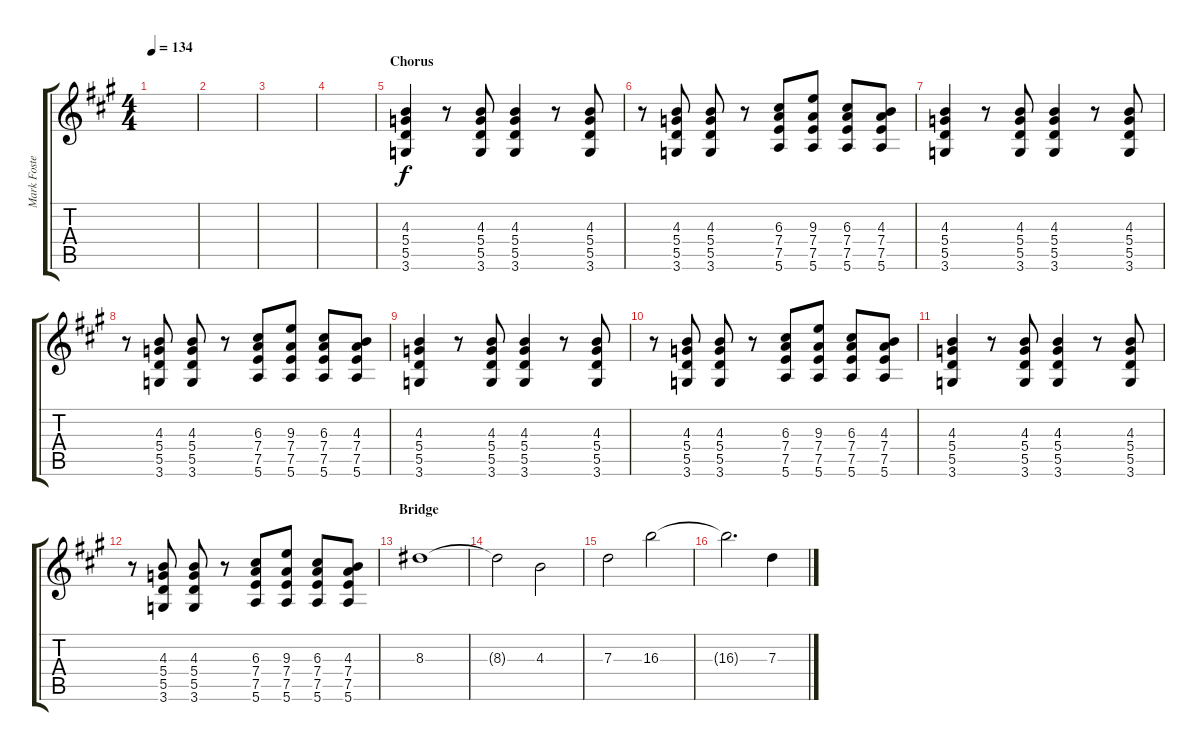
\track ("Mark Foster Electric Guitar" "Mark Foste") {instrument electricguitarclean}
\staff {score tabs}
\tuning (E4 B3 G3 D3 A2 E2) {hide}
\ts (4 4)
\tempo 134
\clef g2
\ks a
|
|
|
|
\section ("" "Chorus")
(4.3 5.4 5.5 3.6).4 r.8 (4.3 5.4 5.5 3.6).8 (4.3 5.4 5.5 3.6).4 r.8 (4.3 5.4 5.5 3.6).8 |
r.8 (4.3 5.4 5.5 3.6).8 (4.3 5.4 5.5 3.6).8 r.8 (6.3 7.4 7.5 5.6).8 (9.3 7.4 7.5 5.6).8 (6.3 7.4 7.5 5.6).8 (4.3 7.4 7.5 5.6).8 |
(4.3 5.4 5.5 3.6).4 r.8 (4.3 5.4 5.5 3.6).8 (4.3 5.4 5.5 3.6).4 r.8 (4.3 5.4 5.5 3.6).8 |
r.8 (4.3 5.4 5.5 3.6).8 (4.3 5.4 5.5 3.6).8 r.8 (6.3 7.4 7.5 5.6).8 (9.3 7.4 7.5 5.6).8 (6.3 7.4 7.5 5.6).8 (4.3 7.4 7.5 5.6).8 |
(4.3 5.4 5.5 3.6).4 r.8 (4.3 5.4 5.5 3.6).8 (4.3 5.4 5.5 3.6).4 r.8 (4.3 5.4 5.5 3.6).8 |
r.8 (4.3 5.4 5.5 3.6).8 (4.3 5.4 5.5 3.6).8 r.8 (6.3 7.4 7.5 5.6).8 (9.3 7.4 7.5 5.6).8 (6.3 7.4 7.5 5.6).8 (4.3 7.4 7.5 5.6).8 |
(4.3 5.4 5.5 3.6).4 r.8 (4.3 5.4 5.5 3.6).8 (4.3 5.4 5.5 3.6).4 r.8 (4.3 5.4 5.5 3.6).8 |
r.8 (4.3 5.4 5.5 3.6).8 (4.3 5.4 5.5 3.6).8 r.8 (6.3 7.4 7.5 5.6).8 (9.3 7.4 7.5 5.6).8 (6.3 7.4 7.5 5.6).8 (4.3 7.4 7.5 5.6).8 |
\section ("" "Bridge")
8.3.1 |
8.3{t}.2 4.3.2 |
7.3.2 16.3.2 |
16.3{t}.2{d} 7.3.4
